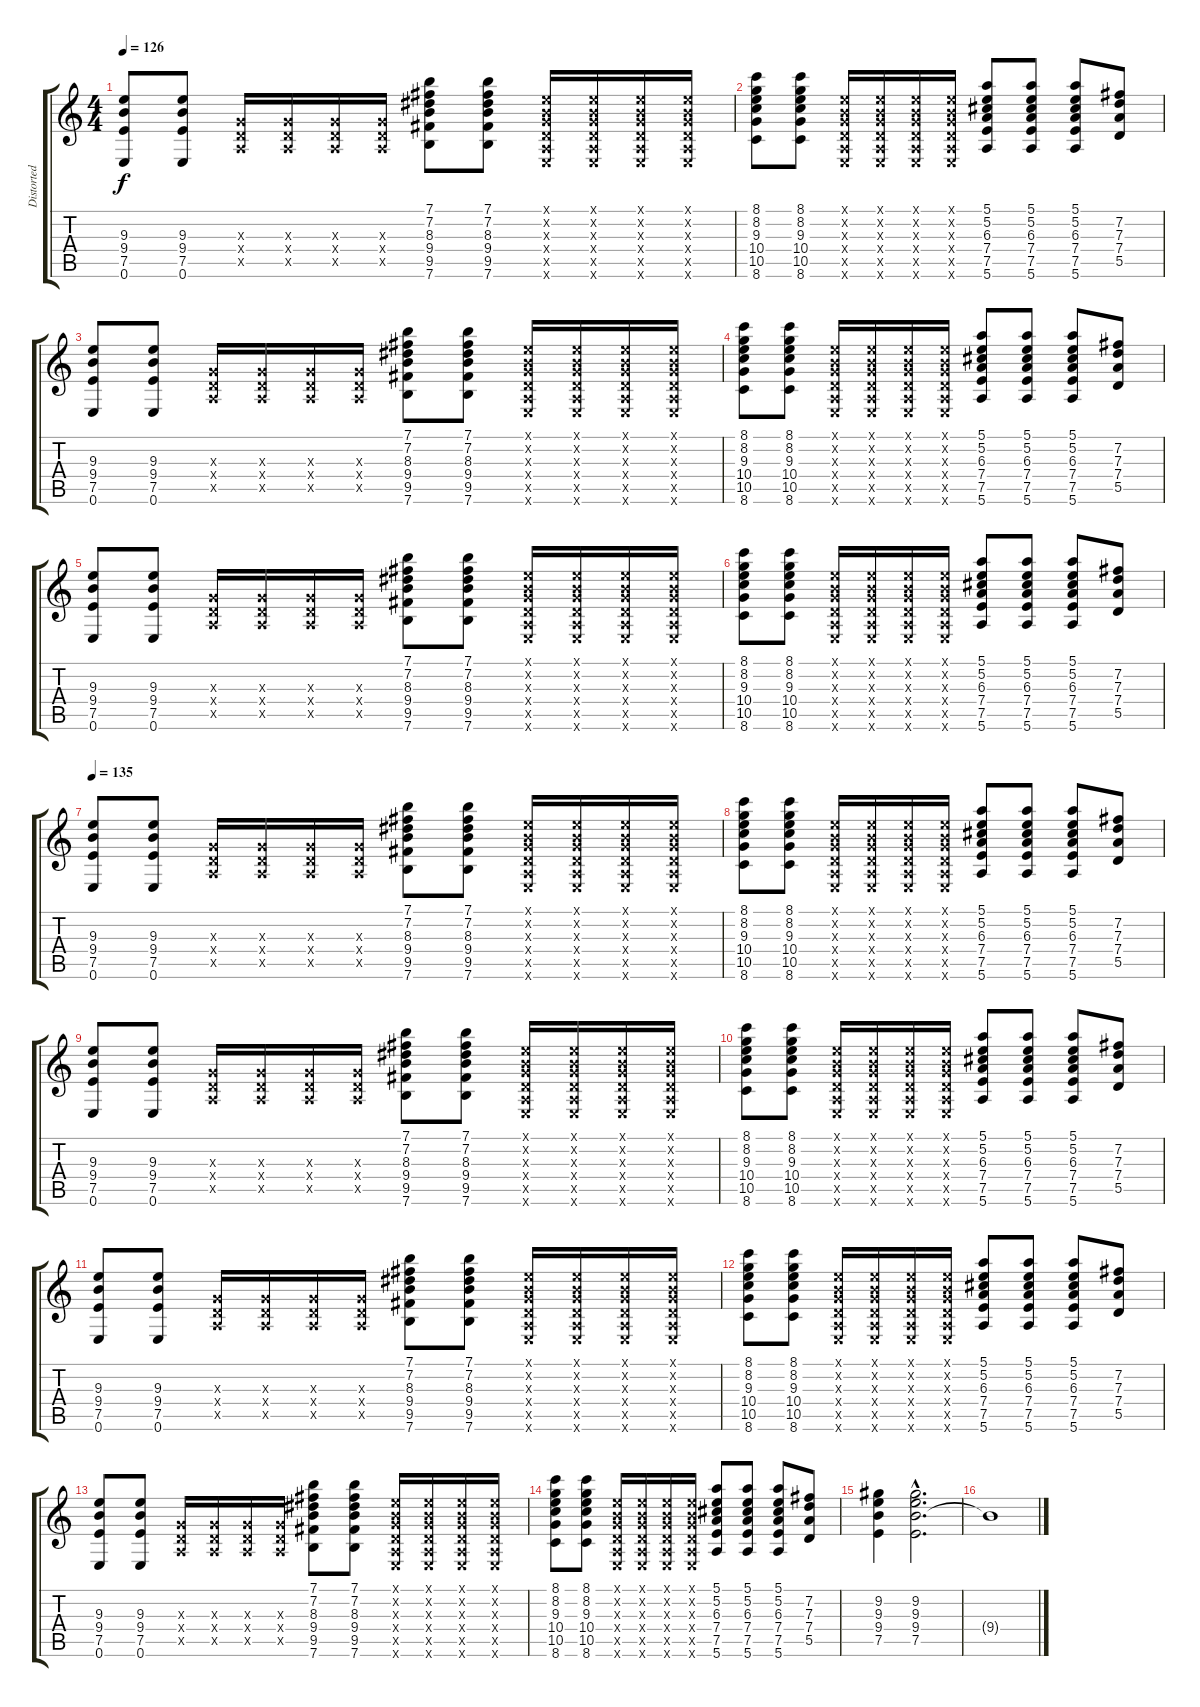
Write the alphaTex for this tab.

\track ("Distorted Guitar" "Distorted ") {instrument overdrivenguitar}
\staff {score tabs}
\tuning (E4 B3 G3 D3 A2 E2) {hide}
\ts (4 4)
\tempo 126
\clef g2
\ks c
(9.3 9.4 7.5 0.6).8{dy f} (9.3 9.4 7.5 0.6).8 (0.3{x} 0.4{x} 0.5{x}).16 (0.3{x} 0.4{x} 0.5{x}).16 (0.3{x} 0.4{x} 0.5{x}).16 (0.3{x} 0.4{x} 0.5{x}).16 (7.1 7.2 8.3 9.4 9.5 7.6).8 (7.1 7.2 8.3 9.4 9.5 7.6).8 (0.1{x} 0.2{x} 0.3{x} 0.4{x} 0.5{x} 0.6{x}).16 (0.1{x} 0.2{x} 0.3{x} 0.4{x} 0.5{x} 0.6{x}).16 (0.1{x} 0.2{x} 0.3{x} 0.4{x} 0.5{x} 0.6{x}).16 (0.1{x} 0.2{x} 0.3{x} 0.4{x} 0.5{x} 0.6{x}).16 |
(8.1 8.2 9.3 10.4 10.5 8.6).8 (8.1 8.2 9.3 10.4 10.5 8.6).8 (0.1{x} 0.2{x} 0.3{x} 0.4{x} 0.5{x} 0.6{x}).16 (0.1{x} 0.2{x} 0.3{x} 0.4{x} 0.5{x} 0.6{x}).16 (0.1{x} 0.2{x} 0.3{x} 0.4{x} 0.5{x} 0.6{x}).16 (0.1{x} 0.2{x} 0.3{x} 0.4{x} 0.5{x} 0.6{x}).16 (5.1 5.2 6.3 7.4 7.5 5.6).8 (5.1 5.2 6.3 7.4 7.5 5.6).8 (5.1 5.2 6.3 7.4 7.5 5.6).8 (7.2 7.3 7.4 5.5).8 |
(9.3 9.4 7.5 0.6).8 (9.3 9.4 7.5 0.6).8 (0.3{x} 0.4{x} 0.5{x}).16 (0.3{x} 0.4{x} 0.5{x}).16 (0.3{x} 0.4{x} 0.5{x}).16 (0.3{x} 0.4{x} 0.5{x}).16 (7.1 7.2 8.3 9.4 9.5 7.6).8 (7.1 7.2 8.3 9.4 9.5 7.6).8 (0.1{x} 0.2{x} 0.3{x} 0.4{x} 0.5{x} 0.6{x}).16 (0.1{x} 0.2{x} 0.3{x} 0.4{x} 0.5{x} 0.6{x}).16 (0.1{x} 0.2{x} 0.3{x} 0.4{x} 0.5{x} 0.6{x}).16 (0.1{x} 0.2{x} 0.3{x} 0.4{x} 0.5{x} 0.6{x}).16 |
(8.1 8.2 9.3 10.4 10.5 8.6).8 (8.1 8.2 9.3 10.4 10.5 8.6).8 (0.1{x} 0.2{x} 0.3{x} 0.4{x} 0.5{x} 0.6{x}).16 (0.1{x} 0.2{x} 0.3{x} 0.4{x} 0.5{x} 0.6{x}).16 (0.1{x} 0.2{x} 0.3{x} 0.4{x} 0.5{x} 0.6{x}).16 (0.1{x} 0.2{x} 0.3{x} 0.4{x} 0.5{x} 0.6{x}).16 (5.1 5.2 6.3 7.4 7.5 5.6).8 (5.1 5.2 6.3 7.4 7.5 5.6).8 (5.1 5.2 6.3 7.4 7.5 5.6).8 (7.2 7.3 7.4 5.5).8 |
(9.3 9.4 7.5 0.6).8 (9.3 9.4 7.5 0.6).8 (0.3{x} 0.4{x} 0.5{x}).16 (0.3{x} 0.4{x} 0.5{x}).16 (0.3{x} 0.4{x} 0.5{x}).16 (0.3{x} 0.4{x} 0.5{x}).16 (7.1 7.2 8.3 9.4 9.5 7.6).8 (7.1 7.2 8.3 9.4 9.5 7.6).8 (0.1{x} 0.2{x} 0.3{x} 0.4{x} 0.5{x} 0.6{x}).16 (0.1{x} 0.2{x} 0.3{x} 0.4{x} 0.5{x} 0.6{x}).16 (0.1{x} 0.2{x} 0.3{x} 0.4{x} 0.5{x} 0.6{x}).16 (0.1{x} 0.2{x} 0.3{x} 0.4{x} 0.5{x} 0.6{x}).16 |
(8.1 8.2 9.3 10.4 10.5 8.6).8 (8.1 8.2 9.3 10.4 10.5 8.6).8 (0.1{x} 0.2{x} 0.3{x} 0.4{x} 0.5{x} 0.6{x}).16 (0.1{x} 0.2{x} 0.3{x} 0.4{x} 0.5{x} 0.6{x}).16 (0.1{x} 0.2{x} 0.3{x} 0.4{x} 0.5{x} 0.6{x}).16 (0.1{x} 0.2{x} 0.3{x} 0.4{x} 0.5{x} 0.6{x}).16 (5.1 5.2 6.3 7.4 7.5 5.6).8 (5.1 5.2 6.3 7.4 7.5 5.6).8 (5.1 5.2 6.3 7.4 7.5 5.6).8 (7.2 7.3 7.4 5.5).8 |
\tempo 135
(9.3 9.4 7.5 0.6).8{instrument overdrivenguitar} (9.3 9.4 7.5 0.6).8 (0.3{x} 0.4{x} 0.5{x}).16 (0.3{x} 0.4{x} 0.5{x}).16 (0.3{x} 0.4{x} 0.5{x}).16 (0.3{x} 0.4{x} 0.5{x}).16 (7.1 7.2 8.3 9.4 9.5 7.6).8 (7.1 7.2 8.3 9.4 9.5 7.6).8 (0.1{x} 0.2{x} 0.3{x} 0.4{x} 0.5{x} 0.6{x}).16 (0.1{x} 0.2{x} 0.3{x} 0.4{x} 0.5{x} 0.6{x}).16 (0.1{x} 0.2{x} 0.3{x} 0.4{x} 0.5{x} 0.6{x}).16 (0.1{x} 0.2{x} 0.3{x} 0.4{x} 0.5{x} 0.6{x}).16 |
(8.1 8.2 9.3 10.4 10.5 8.6).8 (8.1 8.2 9.3 10.4 10.5 8.6).8 (0.1{x} 0.2{x} 0.3{x} 0.4{x} 0.5{x} 0.6{x}).16 (0.1{x} 0.2{x} 0.3{x} 0.4{x} 0.5{x} 0.6{x}).16 (0.1{x} 0.2{x} 0.3{x} 0.4{x} 0.5{x} 0.6{x}).16 (0.1{x} 0.2{x} 0.3{x} 0.4{x} 0.5{x} 0.6{x}).16 (5.1 5.2 6.3 7.4 7.5 5.6).8 (5.1 5.2 6.3 7.4 7.5 5.6).8 (5.1 5.2 6.3 7.4 7.5 5.6).8 (7.2 7.3 7.4 5.5).8 |
(9.3 9.4 7.5 0.6).8 (9.3 9.4 7.5 0.6).8 (0.3{x} 0.4{x} 0.5{x}).16 (0.3{x} 0.4{x} 0.5{x}).16 (0.3{x} 0.4{x} 0.5{x}).16 (0.3{x} 0.4{x} 0.5{x}).16 (7.1 7.2 8.3 9.4 9.5 7.6).8 (7.1 7.2 8.3 9.4 9.5 7.6).8 (0.1{x} 0.2{x} 0.3{x} 0.4{x} 0.5{x} 0.6{x}).16 (0.1{x} 0.2{x} 0.3{x} 0.4{x} 0.5{x} 0.6{x}).16 (0.1{x} 0.2{x} 0.3{x} 0.4{x} 0.5{x} 0.6{x}).16 (0.1{x} 0.2{x} 0.3{x} 0.4{x} 0.5{x} 0.6{x}).16 |
(8.1 8.2 9.3 10.4 10.5 8.6).8 (8.1 8.2 9.3 10.4 10.5 8.6).8 (0.1{x} 0.2{x} 0.3{x} 0.4{x} 0.5{x} 0.6{x}).16 (0.1{x} 0.2{x} 0.3{x} 0.4{x} 0.5{x} 0.6{x}).16 (0.1{x} 0.2{x} 0.3{x} 0.4{x} 0.5{x} 0.6{x}).16 (0.1{x} 0.2{x} 0.3{x} 0.4{x} 0.5{x} 0.6{x}).16 (5.1 5.2 6.3 7.4 7.5 5.6).8 (5.1 5.2 6.3 7.4 7.5 5.6).8 (5.1 5.2 6.3 7.4 7.5 5.6).8 (7.2 7.3 7.4 5.5).8 |
(9.3 9.4 7.5 0.6).8 (9.3 9.4 7.5 0.6).8 (0.3{x} 0.4{x} 0.5{x}).16 (0.3{x} 0.4{x} 0.5{x}).16 (0.3{x} 0.4{x} 0.5{x}).16 (0.3{x} 0.4{x} 0.5{x}).16 (7.1 7.2 8.3 9.4 9.5 7.6).8 (7.1 7.2 8.3 9.4 9.5 7.6).8 (0.1{x} 0.2{x} 0.3{x} 0.4{x} 0.5{x} 0.6{x}).16 (0.1{x} 0.2{x} 0.3{x} 0.4{x} 0.5{x} 0.6{x}).16 (0.1{x} 0.2{x} 0.3{x} 0.4{x} 0.5{x} 0.6{x}).16 (0.1{x} 0.2{x} 0.3{x} 0.4{x} 0.5{x} 0.6{x}).16 |
(8.1 8.2 9.3 10.4 10.5 8.6).8 (8.1 8.2 9.3 10.4 10.5 8.6).8 (0.1{x} 0.2{x} 0.3{x} 0.4{x} 0.5{x} 0.6{x}).16 (0.1{x} 0.2{x} 0.3{x} 0.4{x} 0.5{x} 0.6{x}).16 (0.1{x} 0.2{x} 0.3{x} 0.4{x} 0.5{x} 0.6{x}).16 (0.1{x} 0.2{x} 0.3{x} 0.4{x} 0.5{x} 0.6{x}).16 (5.1 5.2 6.3 7.4 7.5 5.6).8 (5.1 5.2 6.3 7.4 7.5 5.6).8 (5.1 5.2 6.3 7.4 7.5 5.6).8 (7.2 7.3 7.4 5.5).8 |
(9.3 9.4 7.5 0.6).8 (9.3 9.4 7.5 0.6).8 (0.3{x} 0.4{x} 0.5{x}).16 (0.3{x} 0.4{x} 0.5{x}).16 (0.3{x} 0.4{x} 0.5{x}).16 (0.3{x} 0.4{x} 0.5{x}).16 (7.1 7.2 8.3 9.4 9.5 7.6).8 (7.1 7.2 8.3 9.4 9.5 7.6).8 (0.1{x} 0.2{x} 0.3{x} 0.4{x} 0.5{x} 0.6{x}).16 (0.1{x} 0.2{x} 0.3{x} 0.4{x} 0.5{x} 0.6{x}).16 (0.1{x} 0.2{x} 0.3{x} 0.4{x} 0.5{x} 0.6{x}).16 (0.1{x} 0.2{x} 0.3{x} 0.4{x} 0.5{x} 0.6{x}).16 |
(8.1 8.2 9.3 10.4 10.5 8.6).8 (8.1 8.2 9.3 10.4 10.5 8.6).8 (0.1{x} 0.2{x} 0.3{x} 0.4{x} 0.5{x} 0.6{x}).16 (0.1{x} 0.2{x} 0.3{x} 0.4{x} 0.5{x} 0.6{x}).16 (0.1{x} 0.2{x} 0.3{x} 0.4{x} 0.5{x} 0.6{x}).16 (0.1{x} 0.2{x} 0.3{x} 0.4{x} 0.5{x} 0.6{x}).16 (5.1 5.2 6.3 7.4 7.5 5.6).8 (5.1 5.2 6.3 7.4 7.5 5.6).8 (5.1 5.2 6.3 7.4 7.5 5.6).8 (7.2 7.3 7.4 5.5).8 |
(9.2 9.3 9.4 7.5).4 (9.2{hac} 9.3{hac} 9.4{hac} 7.5{hac}).2{d} |
9.4{t}.1
